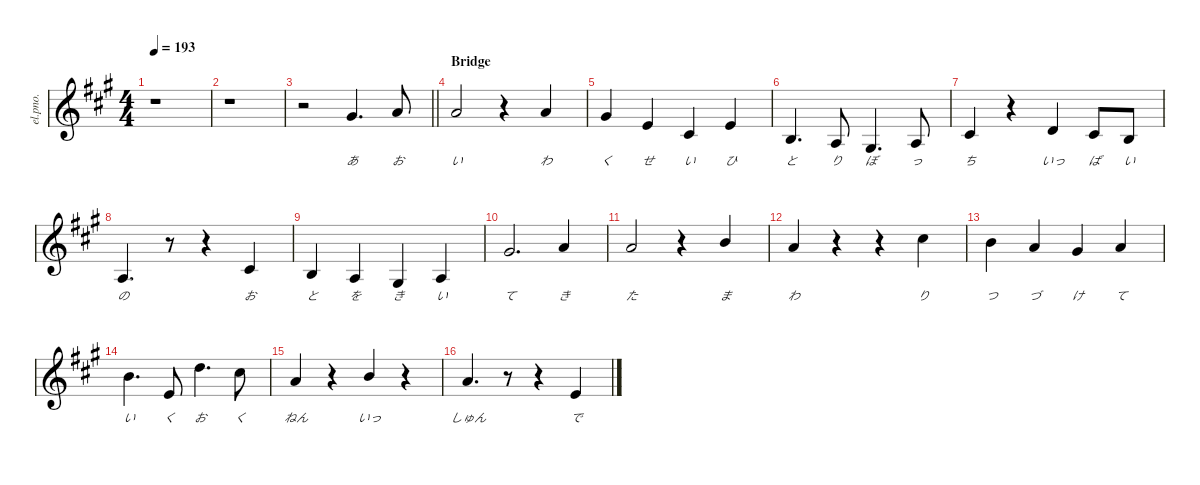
\defaultSystemsLayout 4
\hideDynamics
\bracketExtendMode nobrackets
\otherSystemsTrackNameOrientation horizontal
\track ("喜多郁代(vol." "el.pno.") {instrument voiceoohs}
\staff {score}
\tuning (E4 B3 G3 D3 A2 E2)
\ts (4 4)
\tempo 193
\clef g2
\ks a
r.1{dy mf beam Down} |
r.1{beam Down} |
\barLineRight lightlight
r.2{beam Down} 4.1{acc #}.4{d lyrics (0 "あ") lyrics (1 "") lyrics (2 "") lyrics (3 "") lyrics (4 "") beam Up} 5.1{acc forcenatural}.8{lyrics (0 "お") lyrics (1 "") lyrics (2 "") lyrics (3 "") lyrics (4 "") beam Up} |
\section ("" "Bridge")
5.1{acc forcenatural}.2{lyrics (0 "い") lyrics (1 "") lyrics (2 "") lyrics (3 "") lyrics (4 "") beam Up} r.4{beam Up} 5.1{acc forcenatural}.4{lyrics (0 "わ") lyrics (1 "") lyrics (2 "") lyrics (3 "") lyrics (4 "") beam Up} |
4.1{acc #}.4{lyrics (0 "く") lyrics (1 "") lyrics (2 "") lyrics (3 "") lyrics (4 "") beam Up} 5.2{acc forcenatural}.4{lyrics (0 "せ") lyrics (1 "") lyrics (2 "") lyrics (3 "") lyrics (4 "") beam Up} 6.3{acc #}.4{lyrics (0 "い") lyrics (1 "") lyrics (2 "") lyrics (3 "") lyrics (4 "") beam Up} 5.2{acc forcenatural}.4{lyrics (0 "ひ") lyrics (1 "") lyrics (2 "") lyrics (3 "") lyrics (4 "") beam Up} |
4.3{acc forcenatural}.4{d lyrics (0 "と") lyrics (1 "") lyrics (2 "") lyrics (3 "") lyrics (4 "") beam Up} 2.3{acc forcenatural}.8{lyrics (0 "り") lyrics (1 "") lyrics (2 "") lyrics (3 "") lyrics (4 "") beam Up} 1.3{acc #}.4{d lyrics (0 "ぼ") lyrics (1 "") lyrics (2 "") lyrics (3 "") lyrics (4 "") beam Up} 2.3{acc forcenatural}.8{lyrics (0 "っ") lyrics (1 "") lyrics (2 "") lyrics (3 "") lyrics (4 "") beam Up} |
2.2{acc #}.4{lyrics (0 "ち") lyrics (1 "") lyrics (2 "") lyrics (3 "") lyrics (4 "") beam Up} r.4{beam Up} 3.2{acc forcenatural}.4{lyrics (0 "いっ") lyrics (1 "") lyrics (2 "") lyrics (3 "") lyrics (4 "") beam Up} 2.2{acc #}.8{lyrics (0 "ぱ") lyrics (1 "") lyrics (2 "") lyrics (3 "") lyrics (4 "") beam Up} 0.2{acc forcenatural}.8{lyrics (0 "い") lyrics (1 "") lyrics (2 "") lyrics (3 "") lyrics (4 "") beam Up} |
2.3{acc forcenatural}.4{d lyrics (0 "の") lyrics (1 "") lyrics (2 "") lyrics (3 "") lyrics (4 "") beam Up} r.8{beam Up} r.4{beam Up} 2.2{acc #}.4{lyrics (0 "お") lyrics (1 "") lyrics (2 "") lyrics (3 "") lyrics (4 "") beam Up} |
0.2{acc forcenatural}.4{lyrics (0 "と") lyrics (1 "") lyrics (2 "") lyrics (3 "") lyrics (4 "") beam Up} 2.3{acc forcenatural}.4{lyrics (0 "を") lyrics (1 "") lyrics (2 "") lyrics (3 "") lyrics (4 "") beam Up} 1.3{acc #}.4{lyrics (0 "き") lyrics (1 "") lyrics (2 "") lyrics (3 "") lyrics (4 "") beam Up} 2.3{acc forcenatural}.4{lyrics (0 "い") lyrics (1 "") lyrics (2 "") lyrics (3 "") lyrics (4 "") beam Up} |
4.1{acc #}.2{d lyrics (0 "て") lyrics (1 "") lyrics (2 "") lyrics (3 "") lyrics (4 "") beam Up} 5.1{acc forcenatural}.4{lyrics (0 "き") lyrics (1 "") lyrics (2 "") lyrics (3 "") lyrics (4 "") beam Up} |
5.1{acc forcenatural}.2{lyrics (0 "た") lyrics (1 "") lyrics (2 "") lyrics (3 "") lyrics (4 "") beam Up} r.4{beam Up} 7.1{acc forcenatural}.4{lyrics (0 "ま") lyrics (1 "") lyrics (2 "") lyrics (3 "") lyrics (4 "") beam Up} |
5.1{acc forcenatural}.4{lyrics (0 "わ") lyrics (1 "") lyrics (2 "") lyrics (3 "") lyrics (4 "") beam Up} r.4{beam Up} r.4{beam Up} 9.1{acc #}.4{lyrics (0 "り") lyrics (1 "") lyrics (2 "") lyrics (3 "") lyrics (4 "") beam Down} |
7.1{acc forcenatural}.4{lyrics (0 "つ") lyrics (1 "") lyrics (2 "") lyrics (3 "") lyrics (4 "") beam Down} 5.1{acc forcenatural}.4{lyrics (0 "づ") lyrics (1 "") lyrics (2 "") lyrics (3 "") lyrics (4 "") beam Up} 4.1{acc #}.4{lyrics (0 "け") lyrics (1 "") lyrics (2 "") lyrics (3 "") lyrics (4 "") beam Up} 5.1{acc forcenatural}.4{lyrics (0 "て") lyrics (1 "") lyrics (2 "") lyrics (3 "") lyrics (4 "") beam Up} |
7.1{acc forcenatural}.4{d lyrics (0 "い") lyrics (1 "") lyrics (2 "") lyrics (3 "") lyrics (4 "") beam Down} 5.2{acc forcenatural}.8{lyrics (0 "く") lyrics (1 "") lyrics (2 "") lyrics (3 "") lyrics (4 "") beam Up} 10.1{acc forcenatural}.4{d lyrics (0 "お") lyrics (1 "") lyrics (2 "") lyrics (3 "") lyrics (4 "") beam Down} 9.1{acc #}.8{lyrics (0 "く") lyrics (1 "") lyrics (2 "") lyrics (3 "") lyrics (4 "") beam Down} |
5.1{acc forcenatural}.4{lyrics (0 "ねん") lyrics (1 "") lyrics (2 "") lyrics (3 "") lyrics (4 "") beam Up} r.4{beam Up} 7.1{acc forcenatural}.4{lyrics (0 "いっ") lyrics (1 "") lyrics (2 "") lyrics (3 "") lyrics (4 "") beam Up} r.4{beam Up} |
5.1{acc forcenatural}.4{d lyrics (0 "しゅん") lyrics (1 "") lyrics (2 "") lyrics (3 "") lyrics (4 "") beam Up} r.8{beam Up} r.4{beam Up} 0.1{acc forcenatural}.4{lyrics (0 "で") lyrics (1 "") lyrics (2 "") lyrics (3 "") lyrics (4 "") beam Up}
